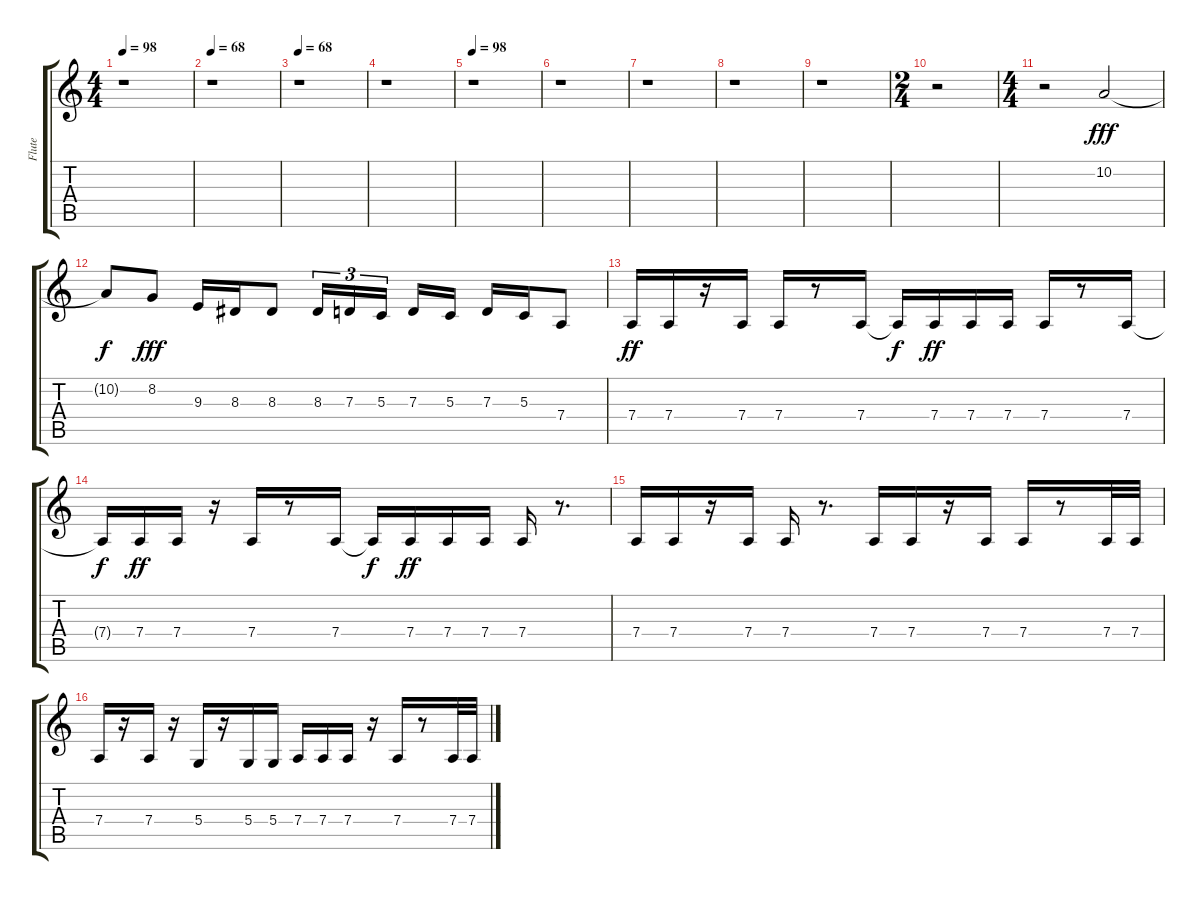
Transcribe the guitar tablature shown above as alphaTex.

\track ("Flute" "Flute") {instrument flute}
\staff {score tabs}
\tuning (E4 B3 G3 D3 A2 E2) {hide}
\ts (4 4)
\tempo 98
\tempo 68
\tempo 98
\clef g2
\ks c
r.1{dy fff instrument flute} |
\tempo 68
r.1 |
\tempo 68
r.1 |
r.1 |
\tempo 98
r.1 |
r.1 |
r.1 |
r.1 |
r.1 |
\ts (2 4)
r.2 |
\ts (4 4)
r.2 10.2.2 |
10.2{t}.8{dy f} 8.2.8{dy fff} 9.3.16 8.3.16 8.3.8 8.3.16{tu (3 2)} 7.3.16{tu (3 2)} 5.3.16{tu (3 2)} 7.3.16 5.3.16 7.3.16 5.3.16 7.4.8 |
7.4.16{dy ff} 7.4.16 r.16 7.4.16 7.4.16 r.8 7.4.16 7.4{t}.16{dy f} 7.4.16{dy ff} 7.4.16 7.4.16 7.4.16 r.8 7.4.16 |
7.4{t}.16{dy f} 7.4.16{dy ff} 7.4.16 r.16 7.4.16 r.8 7.4.16 7.4{t}.16{dy f} 7.4.16{dy ff} 7.4.16 7.4.16 7.4.16 r.8{d} |
7.4.16 7.4.16 r.16 7.4.16 7.4.16 r.8{d} 7.4.16 7.4.16 r.16 7.4.16 7.4.16 r.8 7.4.32 7.4.32 |
7.4.16 r.16 7.4.16 r.16 5.4.16 r.16 5.4.16 5.4.16 7.4.16 7.4.16 7.4.16 r.16 7.4.16 r.8 7.4.32 7.4.32
